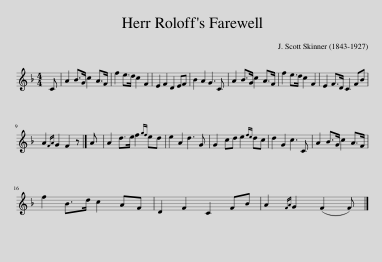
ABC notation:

X:1
L:1/8
M:4/4
I:linebreak $
K:F
V:1 treble
V:1
 C | A2 B>G c2 A>F | f2 e>d c2 F2 | E2 F2 D2 EF | B2 A2 G3 C | %5
 A2 B>G c2 A>F | f2 e>d c2 F2 | E2 F>D C2 FB |$ A2{FA} G2 F2 z |] A | %10
 A2 d>e f2{gf} ed | e2 A2 d3 G | G2 cd e2{fe} dc | d2 G2 c3 C | A2 B>G c2 A>F |$ %15
 f2 B>d c2 AF | D2 F2 C2 FB | A2{FA} G2 (F2 F) |] %18
